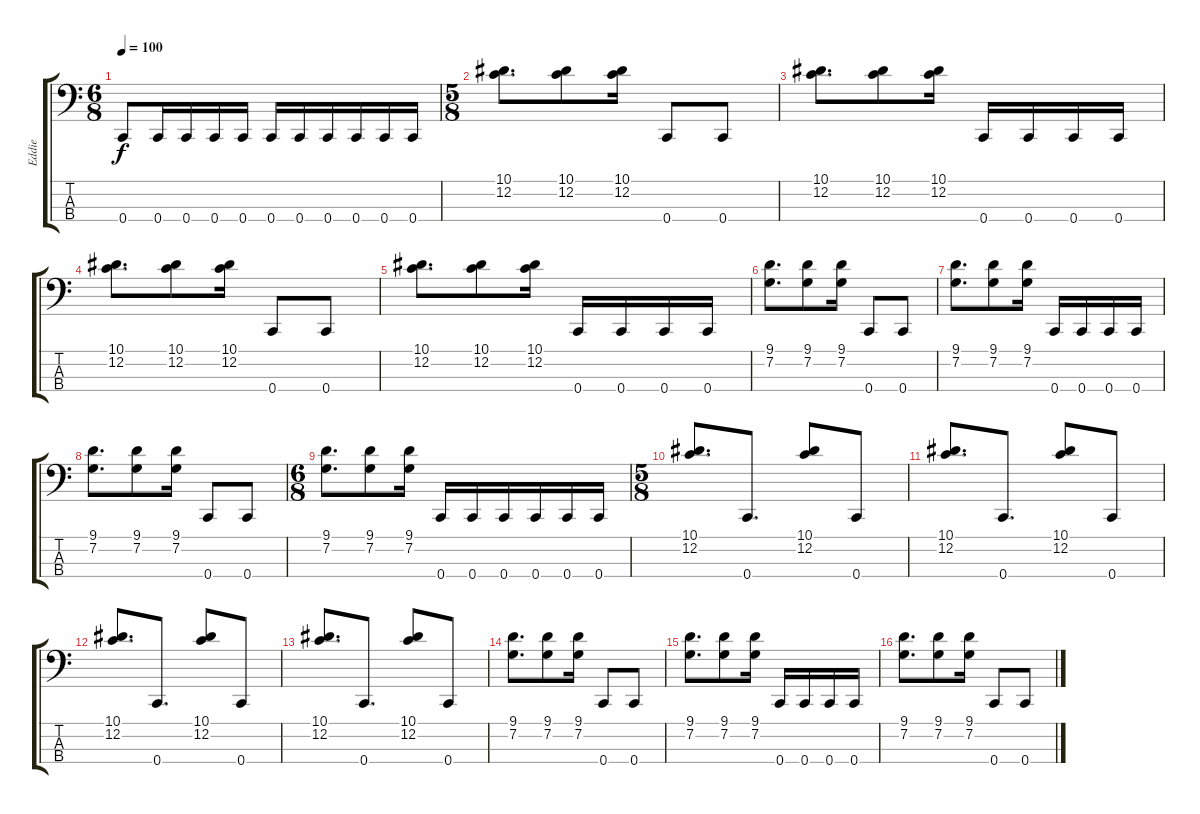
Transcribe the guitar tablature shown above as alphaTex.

\track ("Eddie" "Eddie") {instrument electricbasspick}
\staff {score tabs}
\tuning (F2 C2 G1 C1) {hide}
\ts (6 8)
\tempo 100
\clef f4
\ks c
0.4.8{dy f} 0.4.16 0.4.16 0.4.16 0.4.16 0.4.16 0.4.16 0.4.16 0.4.16 0.4.16 0.4.16 |
\ts (5 8)
(10.1 12.2).8{d} (10.1 12.2).8 (10.1 12.2).16 0.4.8 0.4.8 |
(10.1 12.2).8{d} (10.1 12.2).8 (10.1 12.2).16 0.4.16 0.4.16 0.4.16 0.4.16 |
(10.1 12.2).8{d} (10.1 12.2).8 (10.1 12.2).16 0.4.8 0.4.8 |
(10.1 12.2).8{d} (10.1 12.2).8 (10.1 12.2).16 0.4.16 0.4.16 0.4.16 0.4.16 |
(9.1 7.2).8{d} (9.1 7.2).8 (9.1 7.2).16 0.4.8 0.4.8 |
(9.1 7.2).8{d} (9.1 7.2).8 (9.1 7.2).16 0.4.16 0.4.16 0.4.16 0.4.16 |
(9.1 7.2).8{d} (9.1 7.2).8 (9.1 7.2).16 0.4.8 0.4.8 |
\ts (6 8)
(9.1 7.2).8{d} (9.1 7.2).8 (9.1 7.2).16 0.4.16 0.4.16 0.4.16 0.4.16 0.4.16 0.4.16 |
\ts (5 8)
(10.1 12.2).8{d} 0.4.8{d} (10.1 12.2).8 0.4.8 |
(10.1 12.2).8{d} 0.4.8{d} (10.1 12.2).8 0.4.8 |
(10.1 12.2).8{d} 0.4.8{d} (10.1 12.2).8 0.4.8 |
(10.1 12.2).8{d} 0.4.8{d} (10.1 12.2).8 0.4.8 |
(9.1 7.2).8{d} (9.1 7.2).8 (9.1 7.2).16 0.4.8 0.4.8 |
(9.1 7.2).8{d} (9.1 7.2).8 (9.1 7.2).16 0.4.16 0.4.16 0.4.16 0.4.16 |
(9.1 7.2).8{d} (9.1 7.2).8 (9.1 7.2).16 0.4.8 0.4.8
